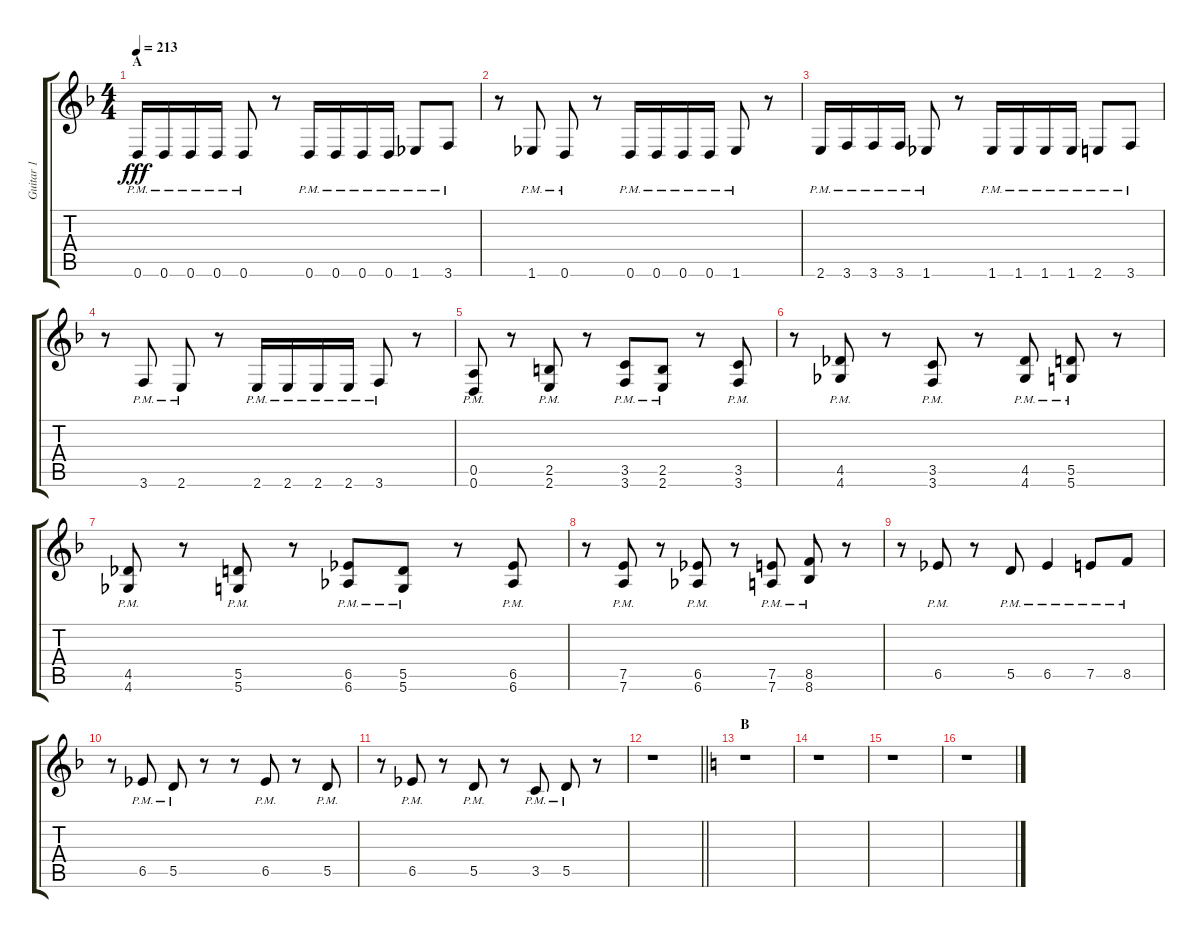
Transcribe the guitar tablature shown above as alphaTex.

\track ("Guitar 1" "Guitar 1") {instrument distortionguitar}
\staff {score tabs}
\tuning (E4 B3 G3 D3 A2 D2) {hide}
\ts (4 4)
\section ("" "A")
\tempo 213
\clef g2
\ks f
0.6{pm}.16{dy fff instrument distortionguitar} 0.6{pm}.16 0.6{pm}.16 0.6{pm}.16 0.6{pm}.8 r.8 0.6{pm}.16 0.6{pm}.16 0.6{pm}.16 0.6{pm}.16 1.6{pm}.8 3.6{pm}.8 |
r.8 1.6{pm}.8 0.6{pm}.8 r.8 0.6{pm}.16 0.6{pm}.16 0.6{pm}.16 0.6{pm}.16 1.6{pm}.8 r.8 |
2.6{pm}.16 3.6{pm}.16 3.6{pm}.16 3.6{pm}.16 1.6{pm}.8 r.8 1.6{pm}.16 1.6{pm}.16 1.6{pm}.16 1.6{pm}.16 2.6{pm}.8 3.6{pm}.8 |
r.8 3.6{pm}.8 2.6{pm}.8 r.8 2.6{pm}.16 2.6{pm}.16 2.6{pm}.16 2.6{pm}.16 3.6{pm}.8 r.8 |
(0.5{pm} 0.6{pm}).8 r.8 (2.5{pm} 2.6{pm}).8 r.8 (3.5{pm} 3.6{pm}).8 (2.5{pm} 2.6{pm}).8 r.8 (3.5{pm} 3.6{pm}).8 |
r.8 (4.5{pm} 4.6{pm}).8 r.8 (3.5{pm} 3.6{pm}).8 r.8 (4.5{pm} 4.6{pm}).8 (5.5{pm} 5.6{pm}).8 r.8 |
(4.5{pm} 4.6{pm}).8 r.8 (5.5{pm} 5.6{pm}).8 r.8 (6.5{pm} 6.6{pm}).8 (5.5{pm} 5.6{pm}).8 r.8 (6.5{pm} 6.6{pm}).8 |
r.8 (7.5{pm} 7.6{pm}).8 r.8 (6.5{pm} 6.6{pm}).8 r.8 (7.5{pm} 7.6{pm}).8 (8.5{pm} 8.6{pm}).8 r.8 |
r.8 6.5{pm}.8 r.8 5.5{pm}.8 6.5{pm}.4 7.5{pm}.8 8.5{pm}.8 |
r.8 6.5{pm}.8 5.5{pm}.8 r.8 r.8 6.5{pm}.8 r.8 5.5{pm}.8 |
r.8 6.5{pm}.8 r.8 5.5{pm}.8 r.8 3.5{pm}.8 5.5{pm}.8 r.8 |
\barLineRight lightlight
r.1 |
\section ("" "B")
\ks c
r.1 |
r.1 |
r.1 |
r.1
